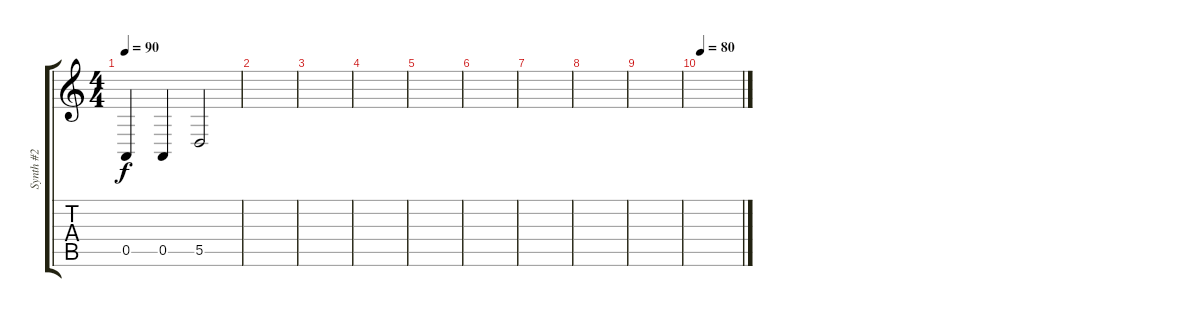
\track ("Synth #2" "Synth #2") {instrument lead2sawtooth}
\staff {score tabs}
\tuning (E4 B3 G3 D3 A2 E2) {hide}
\ts (4 4)
\tempo 90
\clef g2
\ks c
0.5.4{dy f} 0.5.4 5.5.2 |
|
|
|
|
|
|
|
|
\tempo 80
